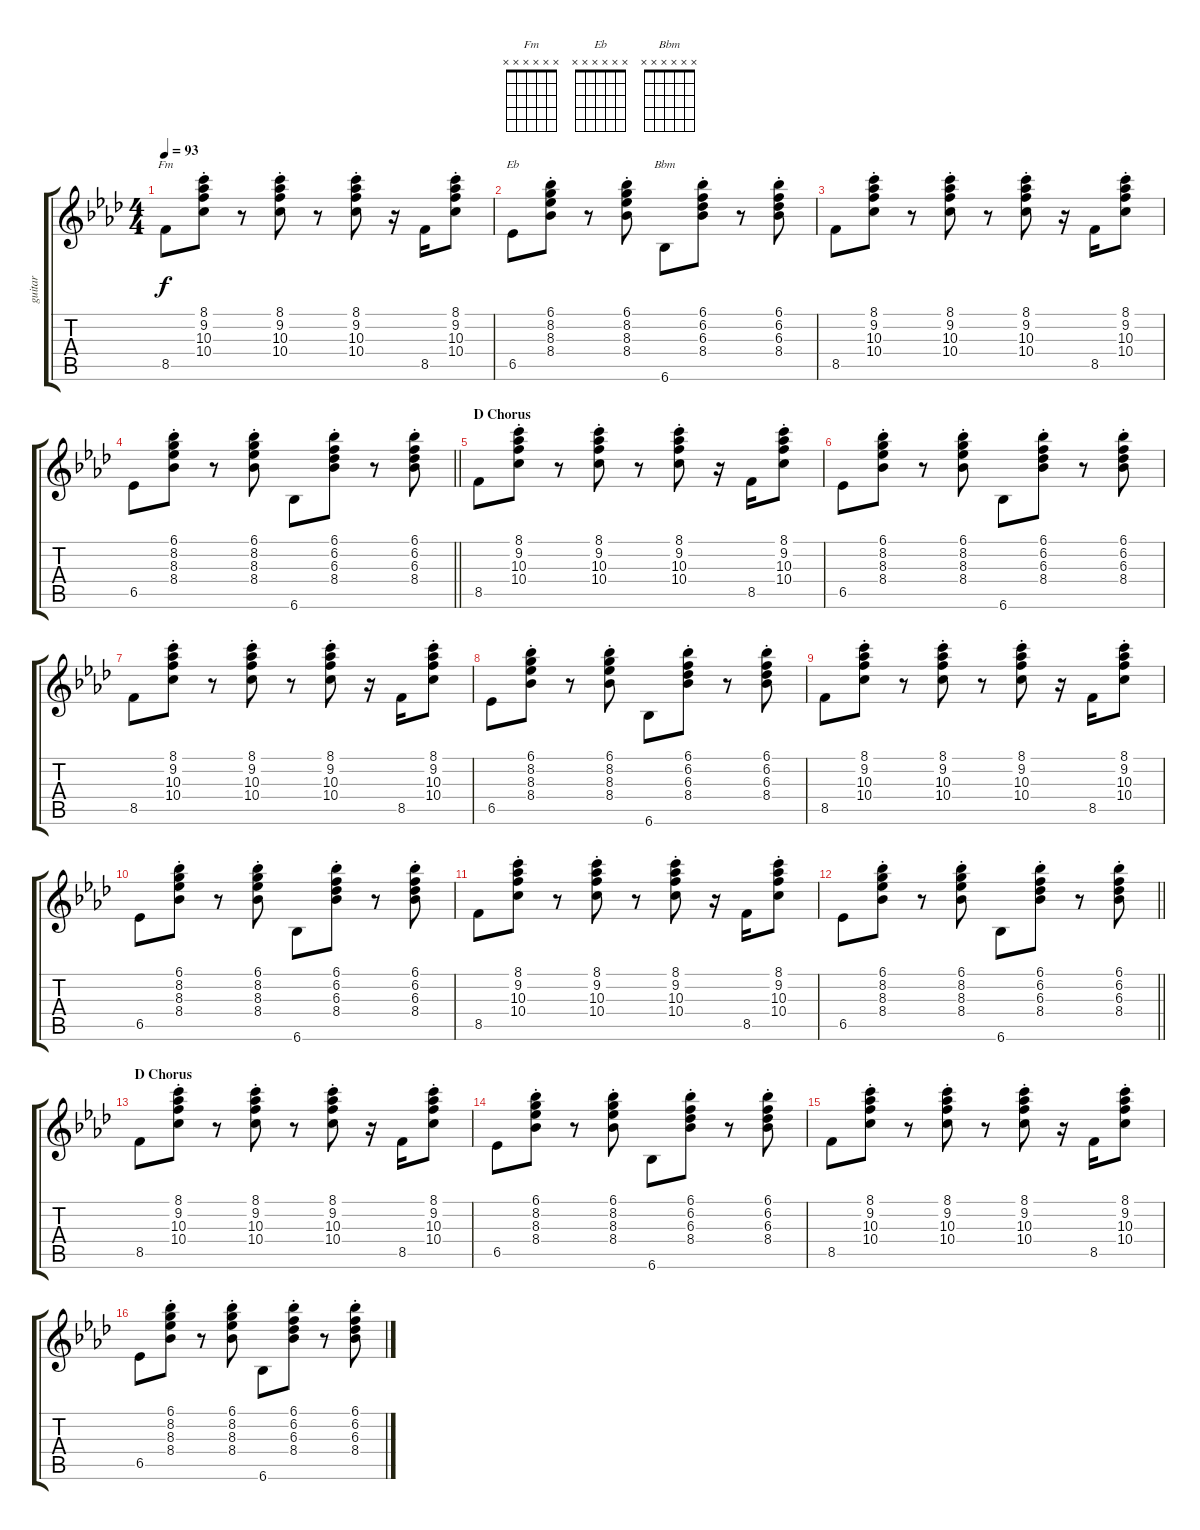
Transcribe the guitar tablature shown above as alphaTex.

\track ("guitar" "guitar") {instrument electricguitarjazz}
\staff {score tabs}
\tuning (E4 B3 G3 D3 A2 E2) {hide}
\chord ("Fm" x x x x x x)
\chord ("Eb" x x x x x x)
\chord ("Bbm" x x x x x x)
\ts (4 4)
\tempo 93
\clef g2
\ks fminor
8.5.8{ch "Fm" dy f} (8.1{st} 9.2{st} 10.3{st} 10.4{st}).8 r.8 (8.1{st} 9.2{st} 10.3{st} 10.4{st}).8 r.8 (8.1{st} 9.2{st} 10.3{st} 10.4{st}).8 r.16 8.5.16 (8.1{st} 9.2{st} 10.3{st} 10.4{st}).8 |
6.5.8{ch "Eb"} (6.1{st} 8.2{st} 8.3{st} 8.4{st}).8 r.8 (6.1{st} 8.2{st} 8.3{st} 8.4{st}).8 6.6.8{ch "Bbm"} (6.1{st} 6.2{st} 6.3{st} 8.4{st}).8 r.8 (6.1{st} 6.2{st} 6.3{st} 8.4{st}).8 |
8.5.8 (8.1{st} 9.2{st} 10.3{st} 10.4{st}).8 r.8 (8.1{st} 9.2{st} 10.3{st} 10.4{st}).8 r.8 (8.1{st} 9.2{st} 10.3{st} 10.4{st}).8 r.16 8.5.16 (8.1{st} 9.2{st} 10.3{st} 10.4{st}).8 |
\barLineRight lightlight
6.5.8 (6.1{st} 8.2{st} 8.3{st} 8.4{st}).8 r.8 (6.1{st} 8.2{st} 8.3{st} 8.4{st}).8 6.6.8 (6.1{st} 6.2{st} 6.3{st} 8.4{st}).8 r.8 (6.1{st} 6.2{st} 6.3{st} 8.4{st}).8 |
\section ("" "D Chorus")
8.5.8 (8.1{st} 9.2{st} 10.3{st} 10.4{st}).8 r.8 (8.1{st} 9.2{st} 10.3{st} 10.4{st}).8 r.8 (8.1{st} 9.2{st} 10.3{st} 10.4{st}).8 r.16 8.5.16 (8.1{st} 9.2{st} 10.3{st} 10.4{st}).8 |
6.5.8 (6.1{st} 8.2{st} 8.3{st} 8.4{st}).8 r.8 (6.1{st} 8.2{st} 8.3{st} 8.4{st}).8 6.6.8 (6.1{st} 6.2{st} 6.3{st} 8.4{st}).8 r.8 (6.1{st} 6.2{st} 6.3{st} 8.4{st}).8 |
8.5.8 (8.1{st} 9.2{st} 10.3{st} 10.4{st}).8 r.8 (8.1{st} 9.2{st} 10.3{st} 10.4{st}).8 r.8 (8.1{st} 9.2{st} 10.3{st} 10.4{st}).8 r.16 8.5.16 (8.1{st} 9.2{st} 10.3{st} 10.4{st}).8 |
6.5.8 (6.1{st} 8.2{st} 8.3{st} 8.4{st}).8 r.8 (6.1{st} 8.2{st} 8.3{st} 8.4{st}).8 6.6.8 (6.1{st} 6.2{st} 6.3{st} 8.4{st}).8 r.8 (6.1{st} 6.2{st} 6.3{st} 8.4{st}).8 |
8.5.8 (8.1{st} 9.2{st} 10.3{st} 10.4{st}).8 r.8 (8.1{st} 9.2{st} 10.3{st} 10.4{st}).8 r.8 (8.1{st} 9.2{st} 10.3{st} 10.4{st}).8 r.16 8.5.16 (8.1{st} 9.2{st} 10.3{st} 10.4{st}).8 |
6.5.8 (6.1{st} 8.2{st} 8.3{st} 8.4{st}).8 r.8 (6.1{st} 8.2{st} 8.3{st} 8.4{st}).8 6.6.8 (6.1{st} 6.2{st} 6.3{st} 8.4{st}).8 r.8 (6.1{st} 6.2{st} 6.3{st} 8.4{st}).8 |
8.5.8 (8.1{st} 9.2{st} 10.3{st} 10.4{st}).8 r.8 (8.1{st} 9.2{st} 10.3{st} 10.4{st}).8 r.8 (8.1{st} 9.2{st} 10.3{st} 10.4{st}).8 r.16 8.5.16 (8.1{st} 9.2{st} 10.3{st} 10.4{st}).8 |
\barLineRight lightlight
6.5.8 (6.1{st} 8.2{st} 8.3{st} 8.4{st}).8 r.8 (6.1{st} 8.2{st} 8.3{st} 8.4{st}).8 6.6.8 (6.1{st} 6.2{st} 6.3{st} 8.4{st}).8 r.8 (6.1{st} 6.2{st} 6.3{st} 8.4{st}).8 |
\section ("" "D Chorus")
8.5.8 (8.1{st} 9.2{st} 10.3{st} 10.4{st}).8 r.8 (8.1{st} 9.2{st} 10.3{st} 10.4{st}).8 r.8 (8.1{st} 9.2{st} 10.3{st} 10.4{st}).8 r.16 8.5.16 (8.1{st} 9.2{st} 10.3{st} 10.4{st}).8 |
6.5.8 (6.1{st} 8.2{st} 8.3{st} 8.4{st}).8 r.8 (6.1{st} 8.2{st} 8.3{st} 8.4{st}).8 6.6.8 (6.1{st} 6.2{st} 6.3{st} 8.4{st}).8 r.8 (6.1{st} 6.2{st} 6.3{st} 8.4{st}).8 |
8.5.8 (8.1{st} 9.2{st} 10.3{st} 10.4{st}).8 r.8 (8.1{st} 9.2{st} 10.3{st} 10.4{st}).8 r.8 (8.1{st} 9.2{st} 10.3{st} 10.4{st}).8 r.16 8.5.16 (8.1{st} 9.2{st} 10.3{st} 10.4{st}).8 |
6.5.8 (6.1{st} 8.2{st} 8.3{st} 8.4{st}).8 r.8 (6.1{st} 8.2{st} 8.3{st} 8.4{st}).8 6.6.8 (6.1{st} 6.2{st} 6.3{st} 8.4{st}).8 r.8 (6.1{st} 6.2{st} 6.3{st} 8.4{st}).8
